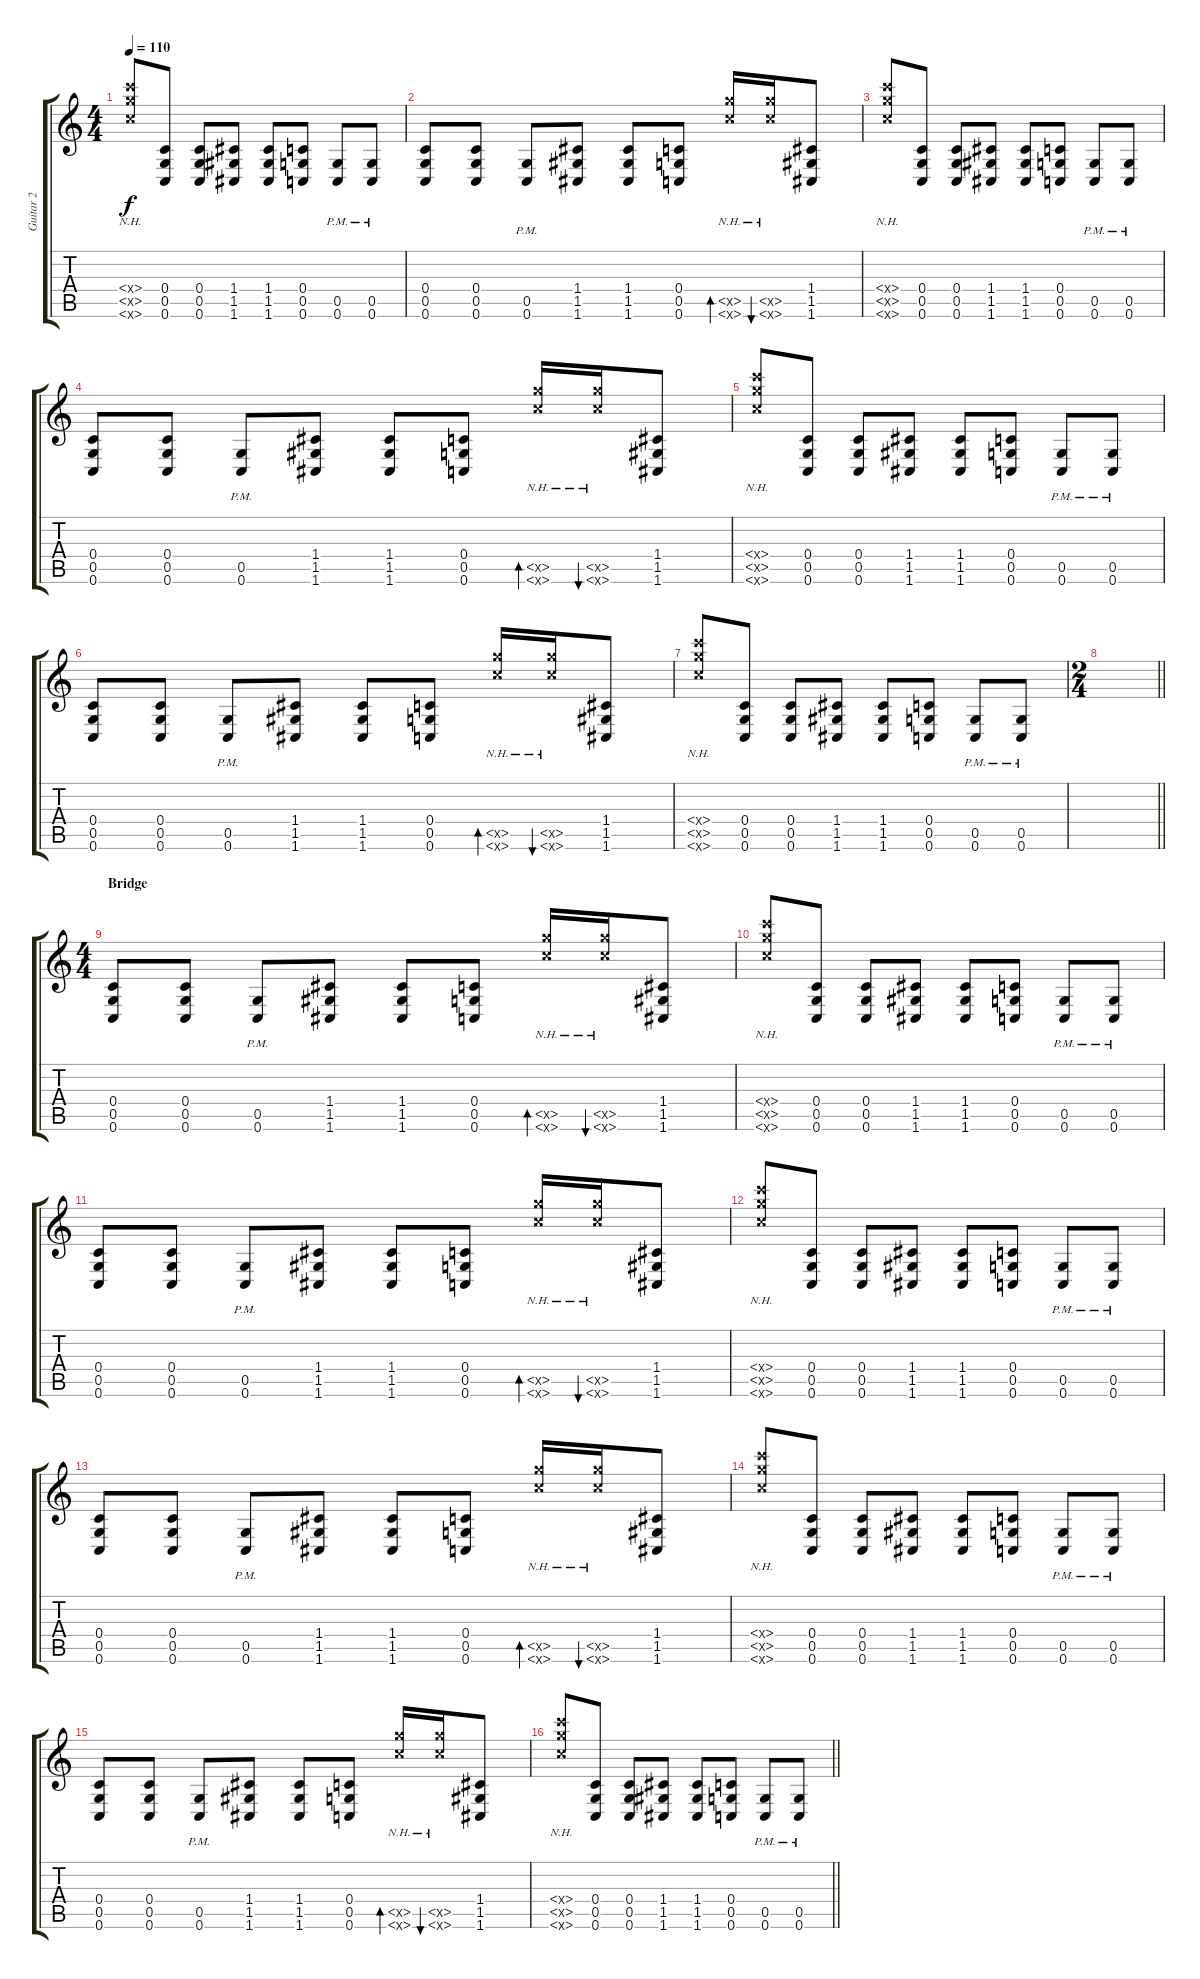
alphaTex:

\track ("Guitar 2" "Guitar 2") {instrument overdrivenguitar}
\staff {score tabs}
\tuning (D4 A3 F3 C3 G2 C2) {hide}
\ts (4 4)
\tempo 110
\clef g2
\ks c
(5.4{nh x} 5.5{nh x} 5.6{nh x}).8{dy f} (0.4 0.5 0.6).8 (0.4 0.5 0.6).8 (1.4 1.5 1.6).8 (1.4 1.5 1.6).8 (0.4 0.5 0.6).8 (0.5{pm} 0.6{pm}).8 (0.5{pm} 0.6{pm}).8 |
(0.4 0.5 0.6).8 (0.4 0.5 0.6).8 (0.5{pm} 0.6{pm}).8 (1.4 1.5 1.6).8 (1.4 1.5 1.6).8 (0.4 0.5 0.6).8 (5.5{nh x} 5.6{nh x}).16{bd 30} (5.5{nh x} 5.6{nh x}).16{bu 30} (1.4 1.5 1.6).8 |
(5.4{nh x} 5.5{nh x} 5.6{nh x}).8 (0.4 0.5 0.6).8 (0.4 0.5 0.6).8 (1.4 1.5 1.6).8 (1.4 1.5 1.6).8 (0.4 0.5 0.6).8 (0.5{pm} 0.6{pm}).8 (0.5{pm} 0.6{pm}).8 |
(0.4 0.5 0.6).8 (0.4 0.5 0.6).8 (0.5{pm} 0.6{pm}).8 (1.4 1.5 1.6).8 (1.4 1.5 1.6).8 (0.4 0.5 0.6).8 (5.5{nh x} 5.6{nh x}).16{bd 30} (5.5{nh x} 5.6{nh x}).16{bu 30} (1.4 1.5 1.6).8 |
(5.4{nh x} 5.5{nh x} 5.6{nh x}).8 (0.4 0.5 0.6).8 (0.4 0.5 0.6).8 (1.4 1.5 1.6).8 (1.4 1.5 1.6).8 (0.4 0.5 0.6).8 (0.5{pm} 0.6{pm}).8 (0.5{pm} 0.6{pm}).8 |
(0.4 0.5 0.6).8 (0.4 0.5 0.6).8 (0.5{pm} 0.6{pm}).8 (1.4 1.5 1.6).8 (1.4 1.5 1.6).8 (0.4 0.5 0.6).8 (5.5{nh x} 5.6{nh x}).16{bd 30} (5.5{nh x} 5.6{nh x}).16{bu 30} (1.4 1.5 1.6).8 |
(5.4{nh x} 5.5{nh x} 5.6{nh x}).8 (0.4 0.5 0.6).8 (0.4 0.5 0.6).8 (1.4 1.5 1.6).8 (1.4 1.5 1.6).8 (0.4 0.5 0.6).8 (0.5{pm} 0.6{pm}).8 (0.5{pm} 0.6{pm}).8 |
\ts (2 4)
\barLineRight lightlight
|
\ts (4 4)
\section ("" "Bridge")
(0.4 0.5 0.6).8 (0.4 0.5 0.6).8 (0.5{pm} 0.6{pm}).8 (1.4 1.5 1.6).8 (1.4 1.5 1.6).8 (0.4 0.5 0.6).8 (5.5{nh x} 5.6{nh x}).16{bd 30} (5.5{nh x} 5.6{nh x}).16{bu 30} (1.4 1.5 1.6).8 |
(5.4{nh x} 5.5{nh x} 5.6{nh x}).8 (0.4 0.5 0.6).8 (0.4 0.5 0.6).8 (1.4 1.5 1.6).8 (1.4 1.5 1.6).8 (0.4 0.5 0.6).8 (0.5{pm} 0.6{pm}).8 (0.5{pm} 0.6{pm}).8 |
(0.4 0.5 0.6).8 (0.4 0.5 0.6).8 (0.5{pm} 0.6{pm}).8 (1.4 1.5 1.6).8 (1.4 1.5 1.6).8 (0.4 0.5 0.6).8 (5.5{nh x} 5.6{nh x}).16{bd 30} (5.5{nh x} 5.6{nh x}).16{bu 30} (1.4 1.5 1.6).8 |
(5.4{nh x} 5.5{nh x} 5.6{nh x}).8 (0.4 0.5 0.6).8 (0.4 0.5 0.6).8 (1.4 1.5 1.6).8 (1.4 1.5 1.6).8 (0.4 0.5 0.6).8 (0.5{pm} 0.6{pm}).8 (0.5{pm} 0.6{pm}).8 |
(0.4 0.5 0.6).8 (0.4 0.5 0.6).8 (0.5{pm} 0.6{pm}).8 (1.4 1.5 1.6).8 (1.4 1.5 1.6).8 (0.4 0.5 0.6).8 (5.5{nh x} 5.6{nh x}).16{bd 30} (5.5{nh x} 5.6{nh x}).16{bu 30} (1.4 1.5 1.6).8 |
(5.4{nh x} 5.5{nh x} 5.6{nh x}).8 (0.4 0.5 0.6).8 (0.4 0.5 0.6).8 (1.4 1.5 1.6).8 (1.4 1.5 1.6).8 (0.4 0.5 0.6).8 (0.5{pm} 0.6{pm}).8 (0.5{pm} 0.6{pm}).8 |
(0.4 0.5 0.6).8 (0.4 0.5 0.6).8 (0.5{pm} 0.6{pm}).8 (1.4 1.5 1.6).8 (1.4 1.5 1.6).8 (0.4 0.5 0.6).8 (5.5{nh x} 5.6{nh x}).16{bd 30} (5.5{nh x} 5.6{nh x}).16{bu 30} (1.4 1.5 1.6).8 |
\barLineRight lightlight
(5.4{nh x} 5.5{nh x} 5.6{nh x}).8 (0.4 0.5 0.6).8 (0.4 0.5 0.6).8 (1.4 1.5 1.6).8 (1.4 1.5 1.6).8 (0.4 0.5 0.6).8 (0.5{pm} 0.6{pm}).8 (0.5{pm} 0.6{pm}).8
